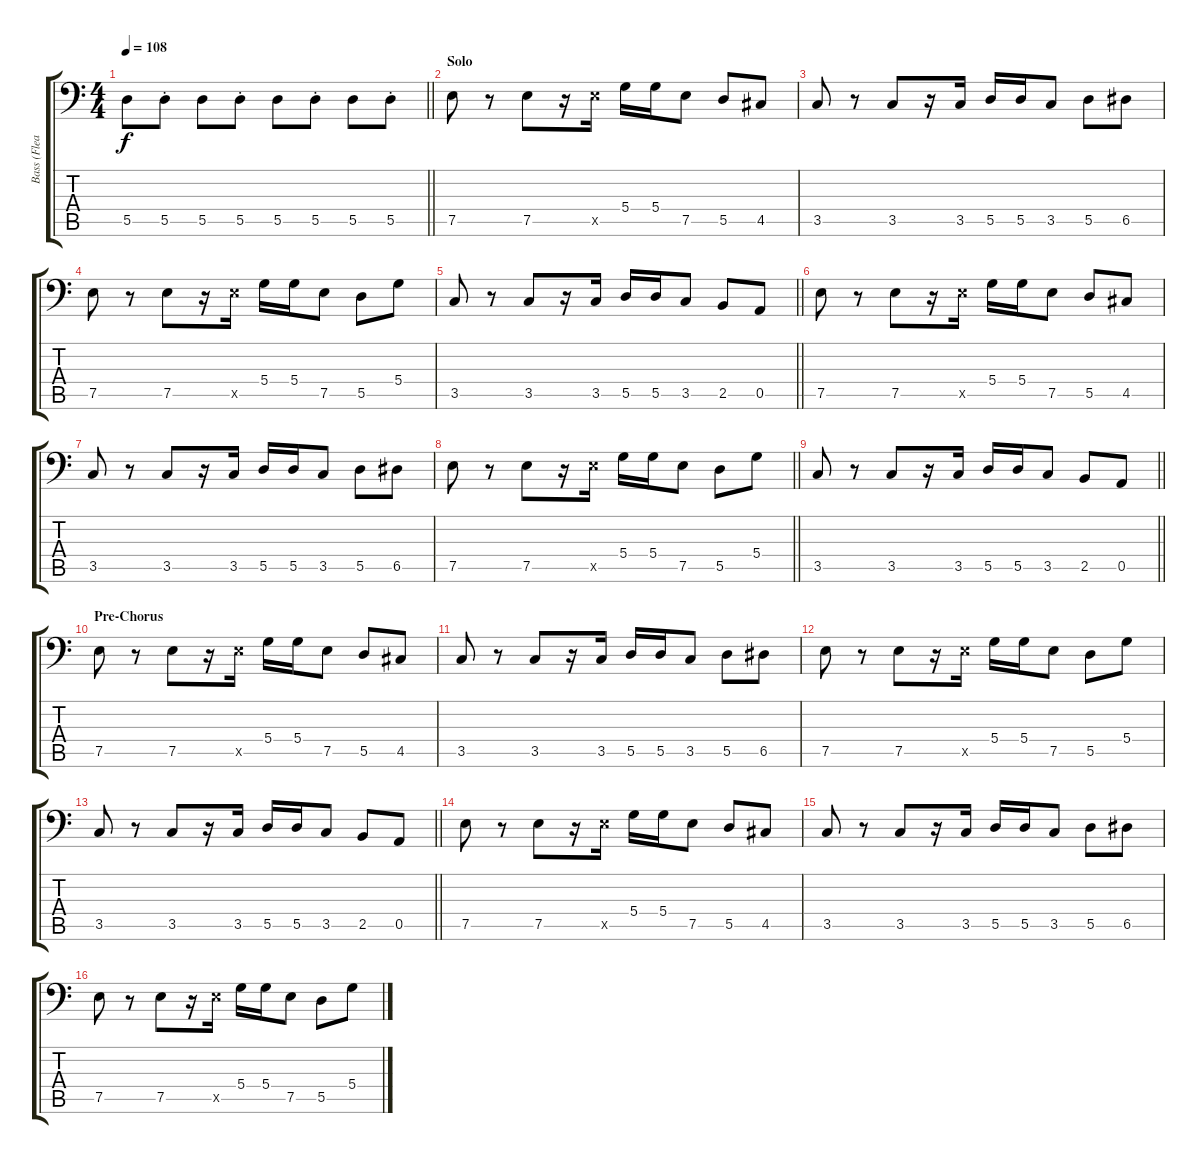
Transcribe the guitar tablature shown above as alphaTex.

\track ("Bass (Flea)" "Bass (Flea") {instrument electricbassfinger}
\staff {score tabs}
\tuning (E3 B2 G2 D2 A1 E1) {hide}
\ts (4 4)
\tempo 108
\clef f4
\barLineRight lightlight
\ks c
5.5.8{dy f} 5.5{st}.8 5.5.8 5.5{st}.8 5.5.8 5.5{st}.8 5.5.8 5.5{st}.8 |
\section ("" "Solo")
7.5.8 r.8 7.5.8 r.16 7.5{x}.16 5.4.16 5.4.16 7.5.8 5.5.8 4.5.8 |
3.5.8 r.8 3.5.8 r.16 3.5.16 5.5.16 5.5.16 3.5.8 5.5.8 6.5.8 |
7.5.8 r.8 7.5.8 r.16 7.5{x}.16 5.4.16 5.4.16 7.5.8 5.5.8 5.4.8 |
\barLineRight lightlight
3.5.8 r.8 3.5.8 r.16 3.5.16 5.5.16 5.5.16 3.5.8 2.5.8 0.5.8 |
7.5.8 r.8 7.5.8 r.16 7.5{x}.16 5.4.16 5.4.16 7.5.8 5.5.8 4.5.8 |
3.5.8 r.8 3.5.8 r.16 3.5.16 5.5.16 5.5.16 3.5.8 5.5.8 6.5.8 |
\barLineRight lightlight
7.5.8 r.8 7.5.8 r.16 7.5{x}.16 5.4.16 5.4.16 7.5.8 5.5.8 5.4.8 |
\barLineRight lightlight
3.5.8 r.8 3.5.8 r.16 3.5.16 5.5.16 5.5.16 3.5.8 2.5.8 0.5.8 |
\section ("" "Pre-Chorus")
7.5.8 r.8 7.5.8 r.16 7.5{x}.16 5.4.16 5.4.16 7.5.8 5.5.8 4.5.8 |
3.5.8 r.8 3.5.8 r.16 3.5.16 5.5.16 5.5.16 3.5.8 5.5.8 6.5.8 |
7.5.8 r.8 7.5.8 r.16 7.5{x}.16 5.4.16 5.4.16 7.5.8 5.5.8 5.4.8 |
\barLineRight lightlight
3.5.8 r.8 3.5.8 r.16 3.5.16 5.5.16 5.5.16 3.5.8 2.5.8 0.5.8 |
7.5.8 r.8 7.5.8 r.16 7.5{x}.16 5.4.16 5.4.16 7.5.8 5.5.8 4.5.8 |
3.5.8 r.8 3.5.8 r.16 3.5.16 5.5.16 5.5.16 3.5.8 5.5.8 6.5.8 |
7.5.8 r.8 7.5.8 r.16 7.5{x}.16 5.4.16 5.4.16 7.5.8 5.5.8 5.4.8
